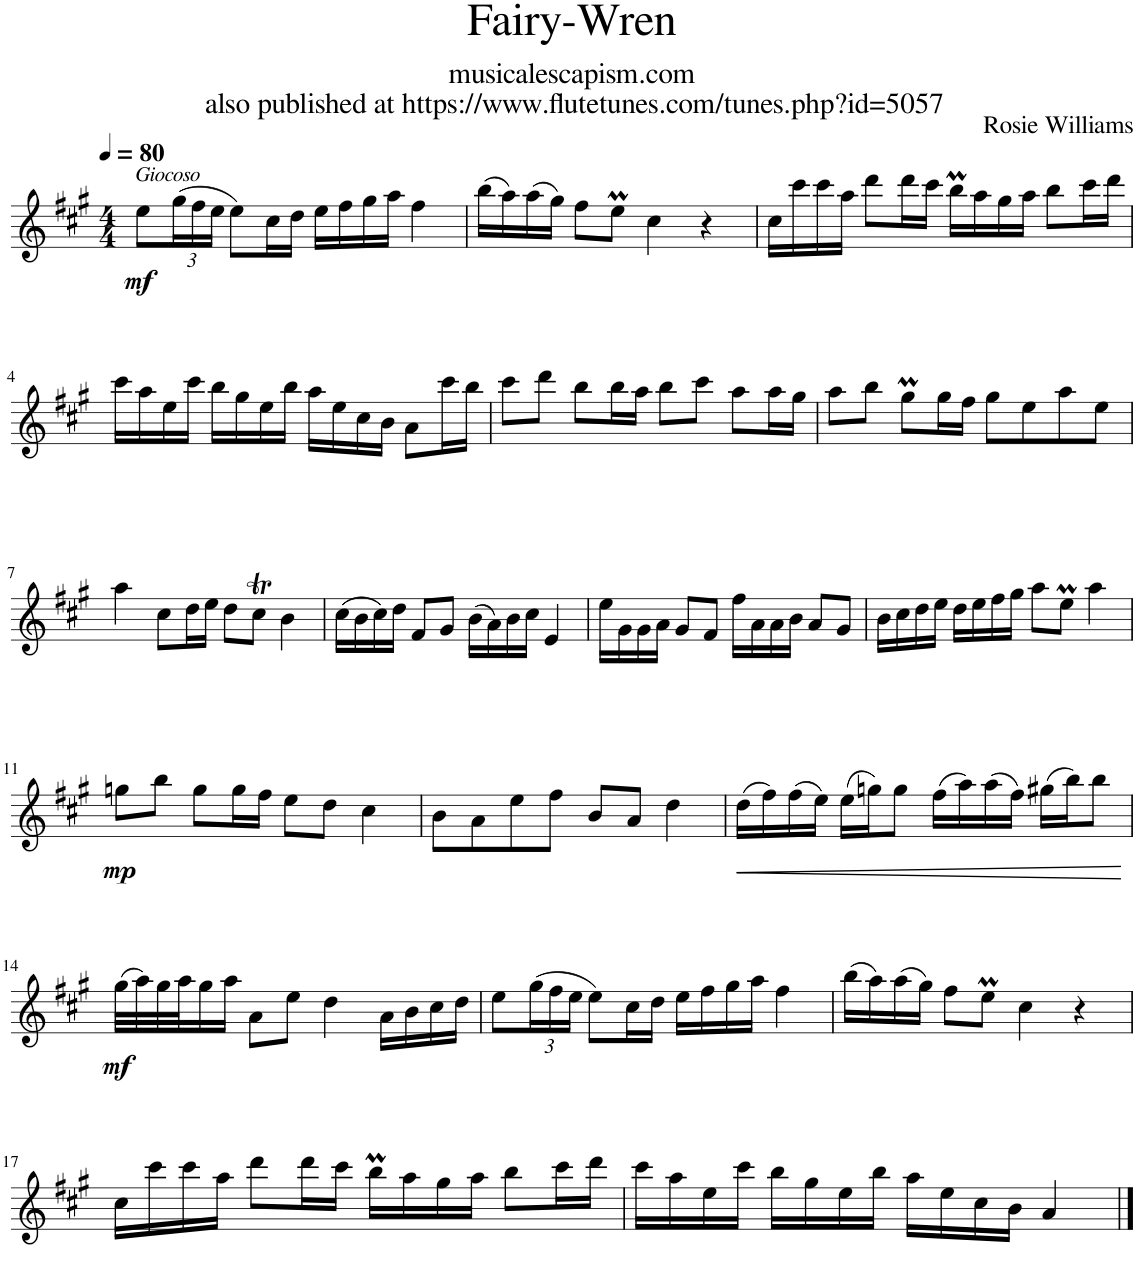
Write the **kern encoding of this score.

**kern	**dynam
*part1	*part1
*staff1	*staff1
*I"Flute	*
*I'Fl.	*
*clefG2	*
*k[f#c#g#]	*
*M4/4	*
*MM80	*
=1	=1
!LO:TX:a:i:t=Giocoso	!
!	!LO:DY:b
8ee\L	mf
*Xbrackettup	*
(>24gg#\L	.
24ff#\	.
24ee\JJ	.
8ee\L)	.
16cc#\L	.
16dd\JJ	.
16ee\LL	.
16ff#\	.
16gg#\	.
16aa\JJ	.
4ff#\	.
=2	=2
(>16bb\LL	.
16aa\)	.
(>16aa\	.
16gg#\JJ)	.
8ff#\L	.
8eeM\J	.
4cc#\	.
4r	.
=3	=3
16cc#\LL	.
16ccc#\	.
16ccc#\	.
16aa\JJ	.
8ddd\L	.
16ddd\L	.
16ccc#\JJ	.
16bbM\LL	.
16aa\	.
16gg#\	.
16aa\JJ	.
8bb\L	.
16ccc#\L	.
16ddd\JJ	.
!!LO:LB:g=z
=4	=4
16ccc#\LL	.
16aa\	.
16ee\	.
16ccc#\JJ	.
16bb\LL	.
16gg#\	.
16ee\	.
16bb\JJ	.
16aa\LL	.
16ee\	.
16cc#\	.
16b\JJ	.
8a\L	.
16ccc#\L	.
16bb\JJ	.
=5	=5
8ccc#\L	.
8ddd\J	.
8bb\L	.
16bb\L	.
16aa\JJ	.
8bb\L	.
8ccc#\J	.
8aa\L	.
16aa\L	.
16gg#\JJ	.
=6	=6
8aa\L	.
8bb\J	.
8gg#m\L	.
16gg#\L	.
16ff#\JJ	.
8gg#\L	.
8ee\	.
8aa\	.
8ee\J	.
!!LO:LB:g=z
=7	=7
4aa\	.
8cc#\L	.
16dd\L	.
16ee\JJ	.
8dd\L	.
8cc#t\J	.
4b\	.
=8	=8
(>16cc#\LL	.
16b\	.
16cc#\)	.
16dd\JJ	.
8f#/L	.
8g#/J	.
(>16b\LL	.
16a\)	.
16b\	.
16cc#\JJ	.
4e/	.
=9	=9
16ee\LL	.
16g#\	.
16g#\	.
16a\JJ	.
8g#/L	.
8f#/J	.
16ff#\LL	.
16a\	.
16a\	.
16b\JJ	.
8a/L	.
8g#/J	.
=10	=10
16b\LL	.
16cc#\	.
16dd\	.
16ee\JJ	.
16dd\LL	.
16ee\	.
16ff#\	.
16gg#\JJ	.
8aa\L	.
8eeM\J	.
4aa\	.
!!LO:LB:g=z
=11	=11
!	!LO:DY:b
8ggn\L	mp
8bb\J	.
8gg\L	.
16gg\L	.
16ff#\JJ	.
8ee\L	.
8dd\J	.
4cc#\	.
=12	=12
8b\L	.
8a\	.
8ee\	.
8ff#\J	.
8b/L	.
8a/J	.
4dd\	.
=13	=13
!	!LO:HP:b
(>16dd\LL	<
16ff#\)	.
(>16ff#\	.
16ee\JJ)	.
(>16ee\LL	.
16ggn\J)	.
8gg\J	.
(>16ff#\LL	.
16aa\)	.
(>16aa\	.
16ff#\JJ)	.
(>16gg#X\LL	.
16bb\J)	.
8bb\J	.
.	[
!!LO:LB:g=z
=14	=14
!	!LO:DY:b
(>32gg#\LLL	mf
32aa\)	.
32gg#\	.
32aa\J	.
16gg#\	.
16aa\JJ	.
8a\L	.
8ee\J	.
4dd\	.
16a\LL	.
16b\	.
16cc#\	.
16dd\JJ	.
=15	=15
8ee\L	.
(>24gg#\L	.
24ff#\	.
24ee\JJ	.
8ee\L)	.
16cc#\L	.
16dd\JJ	.
16ee\LL	.
16ff#\	.
16gg#\	.
16aa\JJ	.
4ff#\	.
=16	=16
(>16bb\LL	.
16aa\)	.
(>16aa\	.
16gg#\JJ)	.
8ff#\L	.
8eeM\J	.
4cc#\	.
4r	.
!!LO:LB:g=z
=17	=17
16cc#\LL	.
16ccc#\	.
16ccc#\	.
16aa\JJ	.
8ddd\L	.
16ddd\L	.
16ccc#\JJ	.
16bbM\LL	.
16aa\	.
16gg#\	.
16aa\JJ	.
8bb\L	.
16ccc#\L	.
16ddd\JJ	.
=18	=18
16ccc#\LL	.
16aa\	.
16ee\	.
16ccc#\JJ	.
16bb\LL	.
16gg#\	.
16ee\	.
16bb\JJ	.
16aa\LL	.
16ee\	.
16cc#\	.
16b\JJ	.
4a/	.
==	==
*-	*-
